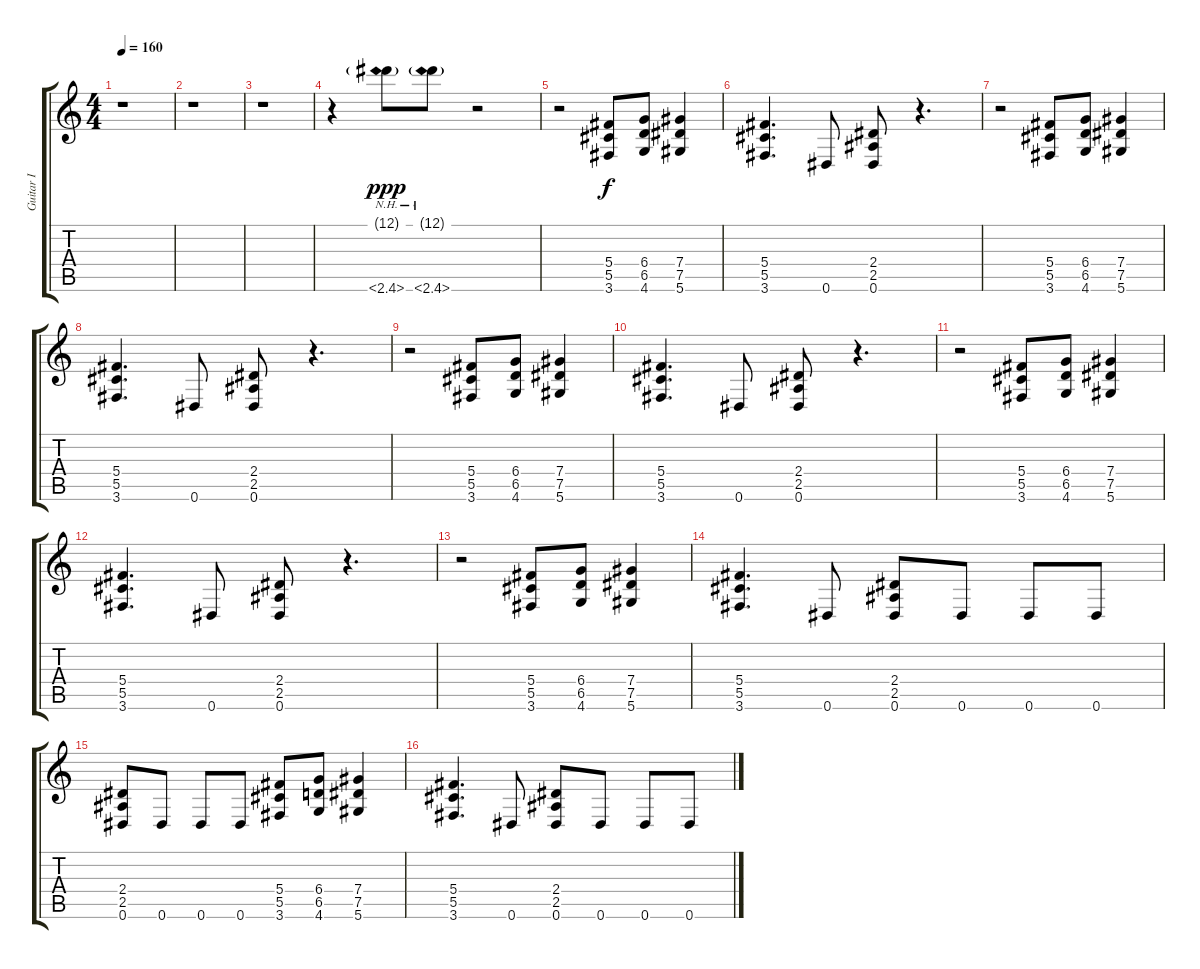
\track ("Guitar I" "Guitar I") {instrument distortionguitar}
\staff {score tabs}
\tuning (Eb4 Bb3 Gb3 Db3 Ab2 Eb2) {hide}
\ts (4 4)
\tempo 160
\clef g2
\ks c
r.1{dy ppp instrument distortionguitar} |
r.1 |
r.1 |
r.4 (12.1{g} 2.6{nh}).8 (12.1{g} 2.6{nh}).8 r.2 |
r.2 (5.4 5.5 3.6).8{dy f} (6.4 6.5 4.6).8 (7.4 7.5 5.6).4 |
(5.4 5.5 3.6).4{d} 0.6.8 (2.4 2.5 0.6).8 r.4{d} |
r.2 (5.4 5.5 3.6).8 (6.4 6.5 4.6).8 (7.4 7.5 5.6).4 |
(5.4 5.5 3.6).4{d} 0.6.8 (2.4 2.5 0.6).8 r.4{d} |
r.2 (5.4 5.5 3.6).8 (6.4 6.5 4.6).8 (7.4 7.5 5.6).4 |
(5.4 5.5 3.6).4{d} 0.6.8 (2.4 2.5 0.6).8 r.4{d} |
r.2 (5.4 5.5 3.6).8 (6.4 6.5 4.6).8 (7.4 7.5 5.6).4 |
(5.4 5.5 3.6).4{d} 0.6.8 (2.4 2.5 0.6).8 r.4{d} |
r.2 (5.4 5.5 3.6).8 (6.4 6.5 4.6).8 (7.4 7.5 5.6).4 |
(5.4 5.5 3.6).4{d} 0.6.8 (2.4 2.5 0.6).8 0.6.8 0.6.8 0.6.8 |
(2.4 2.5 0.6).8 0.6.8 0.6.8 0.6.8 (5.4 5.5 3.6).8 (6.4 6.5 4.6).8 (7.4 7.5 5.6).4 |
(5.4 5.5 3.6).4{d} 0.6.8 (2.4 2.5 0.6).8 0.6.8 0.6.8 0.6.8
